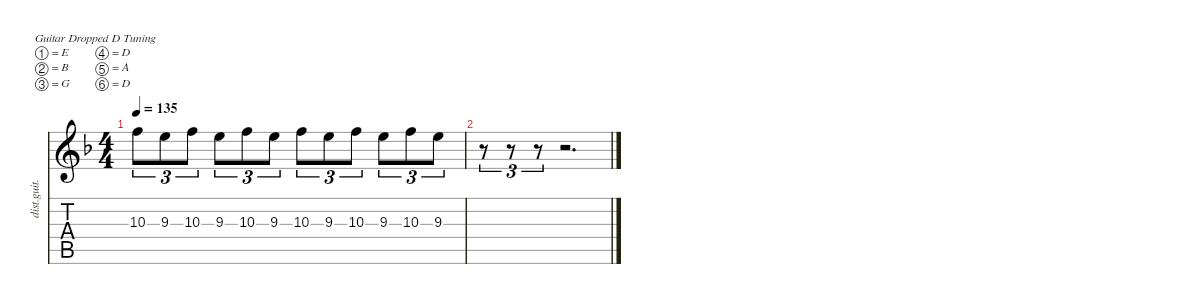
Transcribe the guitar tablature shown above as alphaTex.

\defaultSystemsLayout 4
\hideDynamics
\bracketExtendMode nobrackets
\otherSystemsTrackNameOrientation horizontal
\track ("Lead Guitar" "dist.guit.") {instrument distortionguitar}
\staff {score tabs}
\tuning (E4 B3 G3 D3 A2 D2)
\ts (4 4)
\tempo 135
\clef g2
\ks dminor
10.3{acc forcenatural}.8{tu (3 2) dy f beam Down} 9.3{acc forcenatural}.8{tu (3 2) beam Down} 10.3{acc forcenatural}.8{tu (3 2) beam Down} 9.3{acc forcenatural}.8{tu (3 2) beam Down} 10.3{acc forcenatural}.8{tu (3 2) beam Down} 9.3{acc forcenatural}.8{tu (3 2) beam Down} 10.3{acc forcenatural}.8{tu (3 2) beam Down} 9.3{acc forcenatural}.8{tu (3 2) beam Down} 10.3{acc forcenatural}.8{tu (3 2) beam Down} 9.3{acc forcenatural}.8{tu (3 2) beam Down} 10.3{acc forcenatural}.8{tu (3 2) beam Down} 9.3{acc forcenatural}.8{tu (3 2) beam Down} |
r.8{tu (3 2) beam Down} r.8{tu (3 2) beam Down} r.8{tu (3 2) beam Down} r.2{d beam Down}
